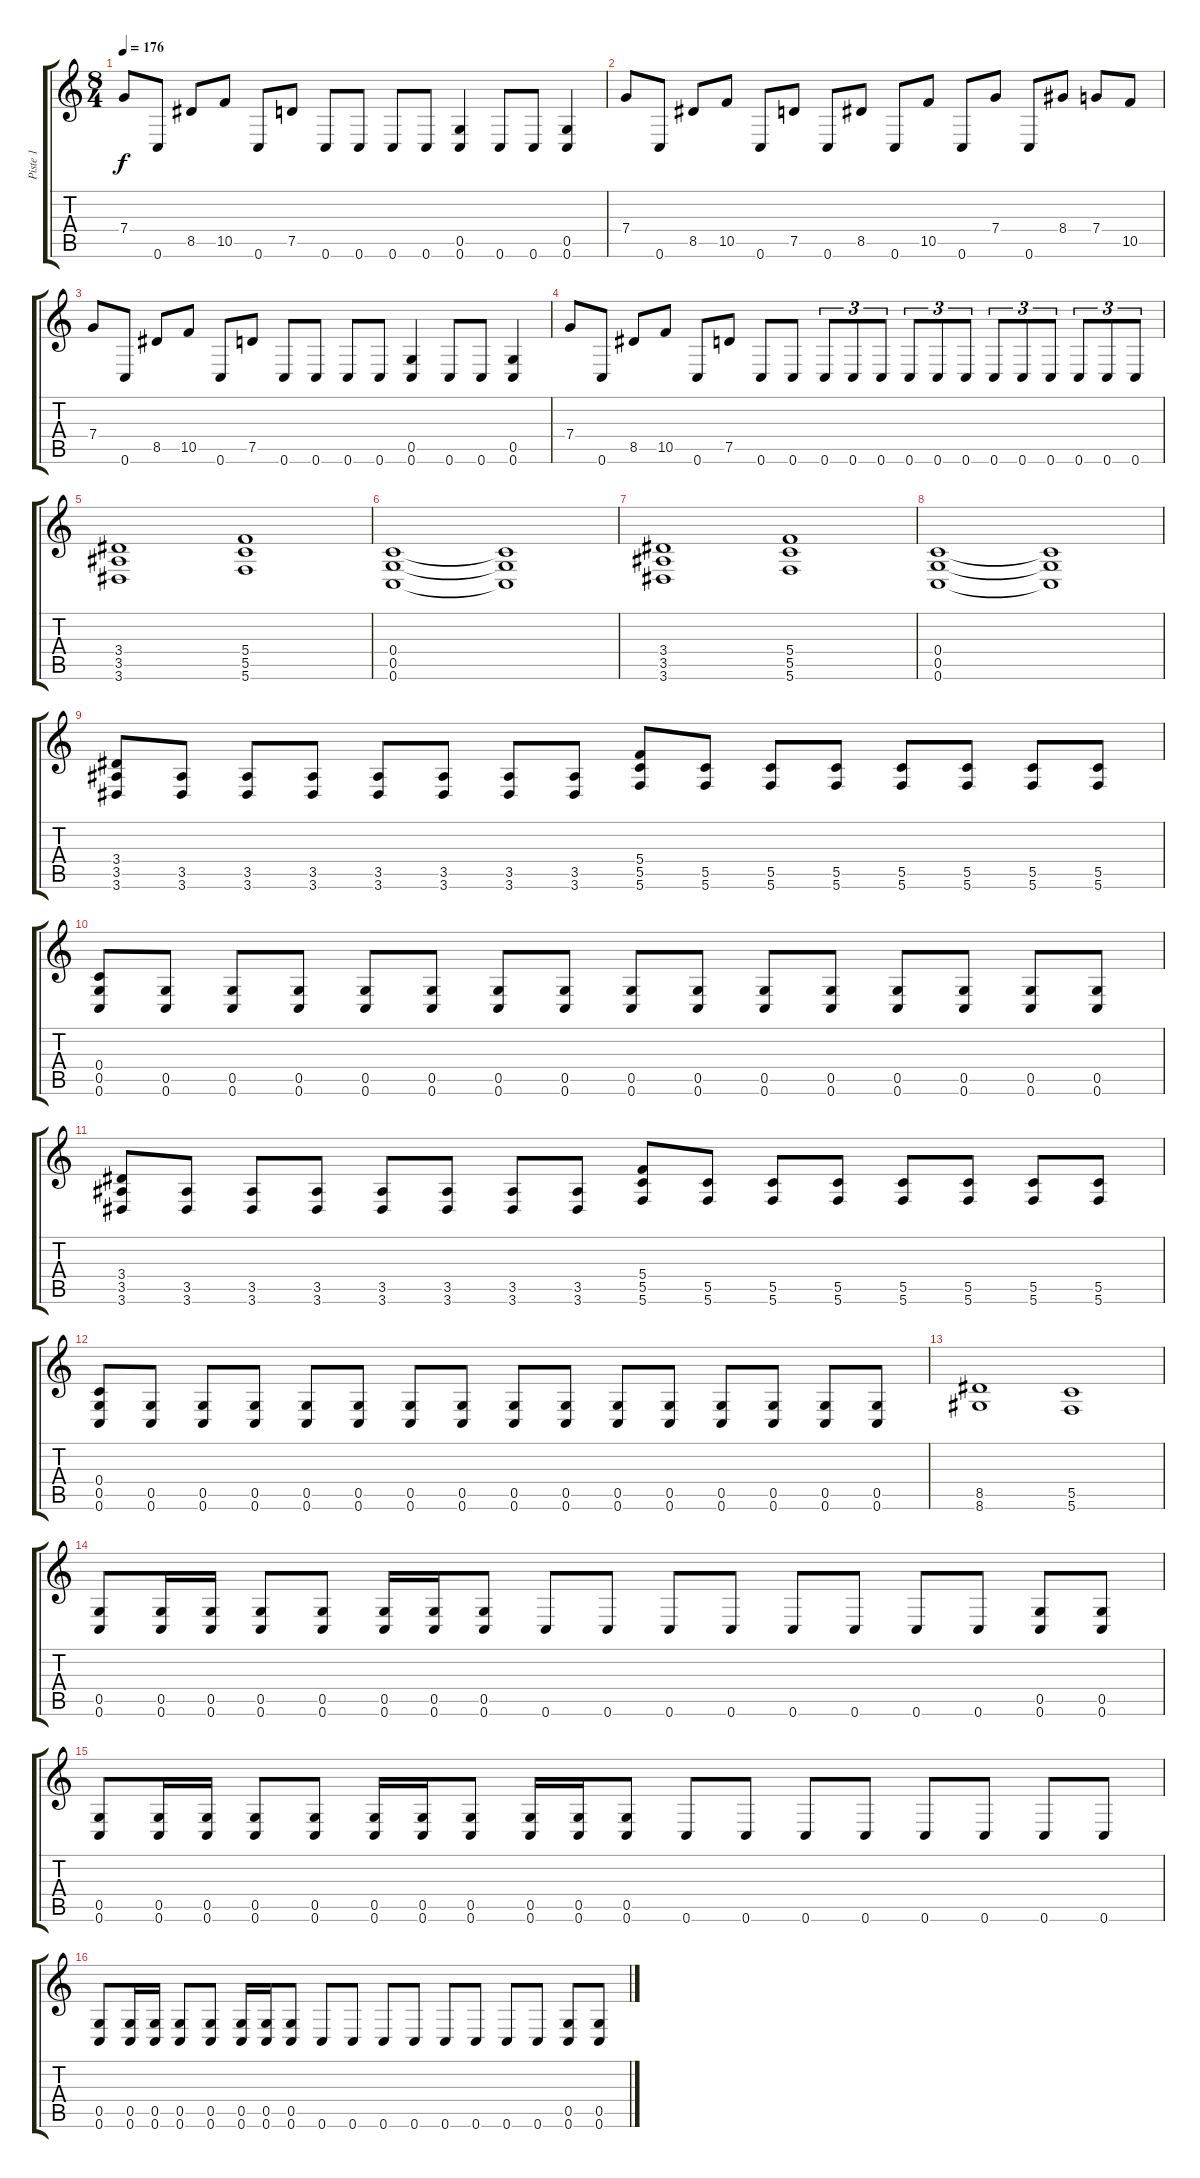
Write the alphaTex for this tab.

\track ("Piste 1" "Piste 1") {instrument distortionguitar}
\staff {score tabs}
\tuning (D4 A3 F3 C3 G2 C2) {hide}
\ts (8 4)
\tempo 176
\clef g2
\ks c
7.4.8{dy f} 0.6.8 8.5.8 10.5.8 0.6.8 7.5.8 0.6.8 0.6.8 0.6.8 0.6.8 (0.5 0.6).4 0.6.8 0.6.8 (0.5 0.6).4 |
7.4.8 0.6.8 8.5.8 10.5.8 0.6.8 7.5.8 0.6.8 8.5.8 0.6.8 10.5.8 0.6.8 7.4.8 0.6.8 8.4.8 7.4.8 10.5.8 |
7.4.8 0.6.8 8.5.8 10.5.8 0.6.8 7.5.8 0.6.8 0.6.8 0.6.8 0.6.8 (0.5 0.6).4 0.6.8 0.6.8 (0.5 0.6).4 |
7.4.8 0.6.8 8.5.8 10.5.8 0.6.8 7.5.8 0.6.8 0.6.8 0.6.8{tu (3 2)} 0.6.8{tu (3 2)} 0.6.8{tu (3 2)} 0.6.8{tu (3 2)} 0.6.8{tu (3 2)} 0.6.8{tu (3 2)} 0.6.8{tu (3 2)} 0.6.8{tu (3 2)} 0.6.8{tu (3 2)} 0.6.8{tu (3 2)} 0.6.8{tu (3 2)} 0.6.8{tu (3 2)} |
(3.4 3.5 3.6).1 (5.4 5.5 5.6).1 |
(0.4 0.5 0.6).1 (0.4{t} 0.5{t} 0.6{t}).1 |
(3.4 3.5 3.6).1 (5.4 5.5 5.6).1 |
(0.4 0.5 0.6).1 (0.4{t} 0.5{t} 0.6{t}).1 |
(3.4 3.5 3.6).8 (3.5 3.6).8 (3.5 3.6).8 (3.5 3.6).8 (3.5 3.6).8 (3.5 3.6).8 (3.5 3.6).8 (3.5 3.6).8 (5.4 5.5 5.6).8 (5.5 5.6).8 (5.5 5.6).8 (5.5 5.6).8 (5.5 5.6).8 (5.5 5.6).8 (5.5 5.6).8 (5.5 5.6).8 |
(0.4 0.5 0.6).8 (0.5 0.6).8 (0.5 0.6).8 (0.5 0.6).8 (0.5 0.6).8 (0.5 0.6).8 (0.5 0.6).8 (0.5 0.6).8 (0.5 0.6).8 (0.5 0.6).8 (0.5 0.6).8 (0.5 0.6).8 (0.5 0.6).8 (0.5 0.6).8 (0.5 0.6).8 (0.5 0.6).8 |
(3.4 3.5 3.6).8 (3.5 3.6).8 (3.5 3.6).8 (3.5 3.6).8 (3.5 3.6).8 (3.5 3.6).8 (3.5 3.6).8 (3.5 3.6).8 (5.4 5.5 5.6).8 (5.5 5.6).8 (5.5 5.6).8 (5.5 5.6).8 (5.5 5.6).8 (5.5 5.6).8 (5.5 5.6).8 (5.5 5.6).8 |
(0.4 0.5 0.6).8 (0.5 0.6).8 (0.5 0.6).8 (0.5 0.6).8 (0.5 0.6).8 (0.5 0.6).8 (0.5 0.6).8 (0.5 0.6).8 (0.5 0.6).8 (0.5 0.6).8 (0.5 0.6).8 (0.5 0.6).8 (0.5 0.6).8 (0.5 0.6).8 (0.5 0.6).8 (0.5 0.6).8 |
(8.5 8.6).1 (5.5 5.6).1 |
(0.5 0.6).8 (0.5 0.6).16 (0.5 0.6).16 (0.5 0.6).8 (0.5 0.6).8 (0.5 0.6).16 (0.5 0.6).16 (0.5 0.6).8 0.6.8 0.6.8 0.6.8 0.6.8 0.6.8 0.6.8 0.6.8 0.6.8 (0.5 0.6).8 (0.5 0.6).8 |
(0.5 0.6).8 (0.5 0.6).16 (0.5 0.6).16 (0.5 0.6).8 (0.5 0.6).8 (0.5 0.6).16 (0.5 0.6).16 (0.5 0.6).8 (0.5 0.6).16 (0.5 0.6).16 (0.5 0.6).8 0.6.8 0.6.8 0.6.8 0.6.8 0.6.8 0.6.8 0.6.8 0.6.8 |
(0.5 0.6).8 (0.5 0.6).16 (0.5 0.6).16 (0.5 0.6).8 (0.5 0.6).8 (0.5 0.6).16 (0.5 0.6).16 (0.5 0.6).8 0.6.8 0.6.8 0.6.8 0.6.8 0.6.8 0.6.8 0.6.8 0.6.8 (0.5 0.6).8 (0.5 0.6).8
